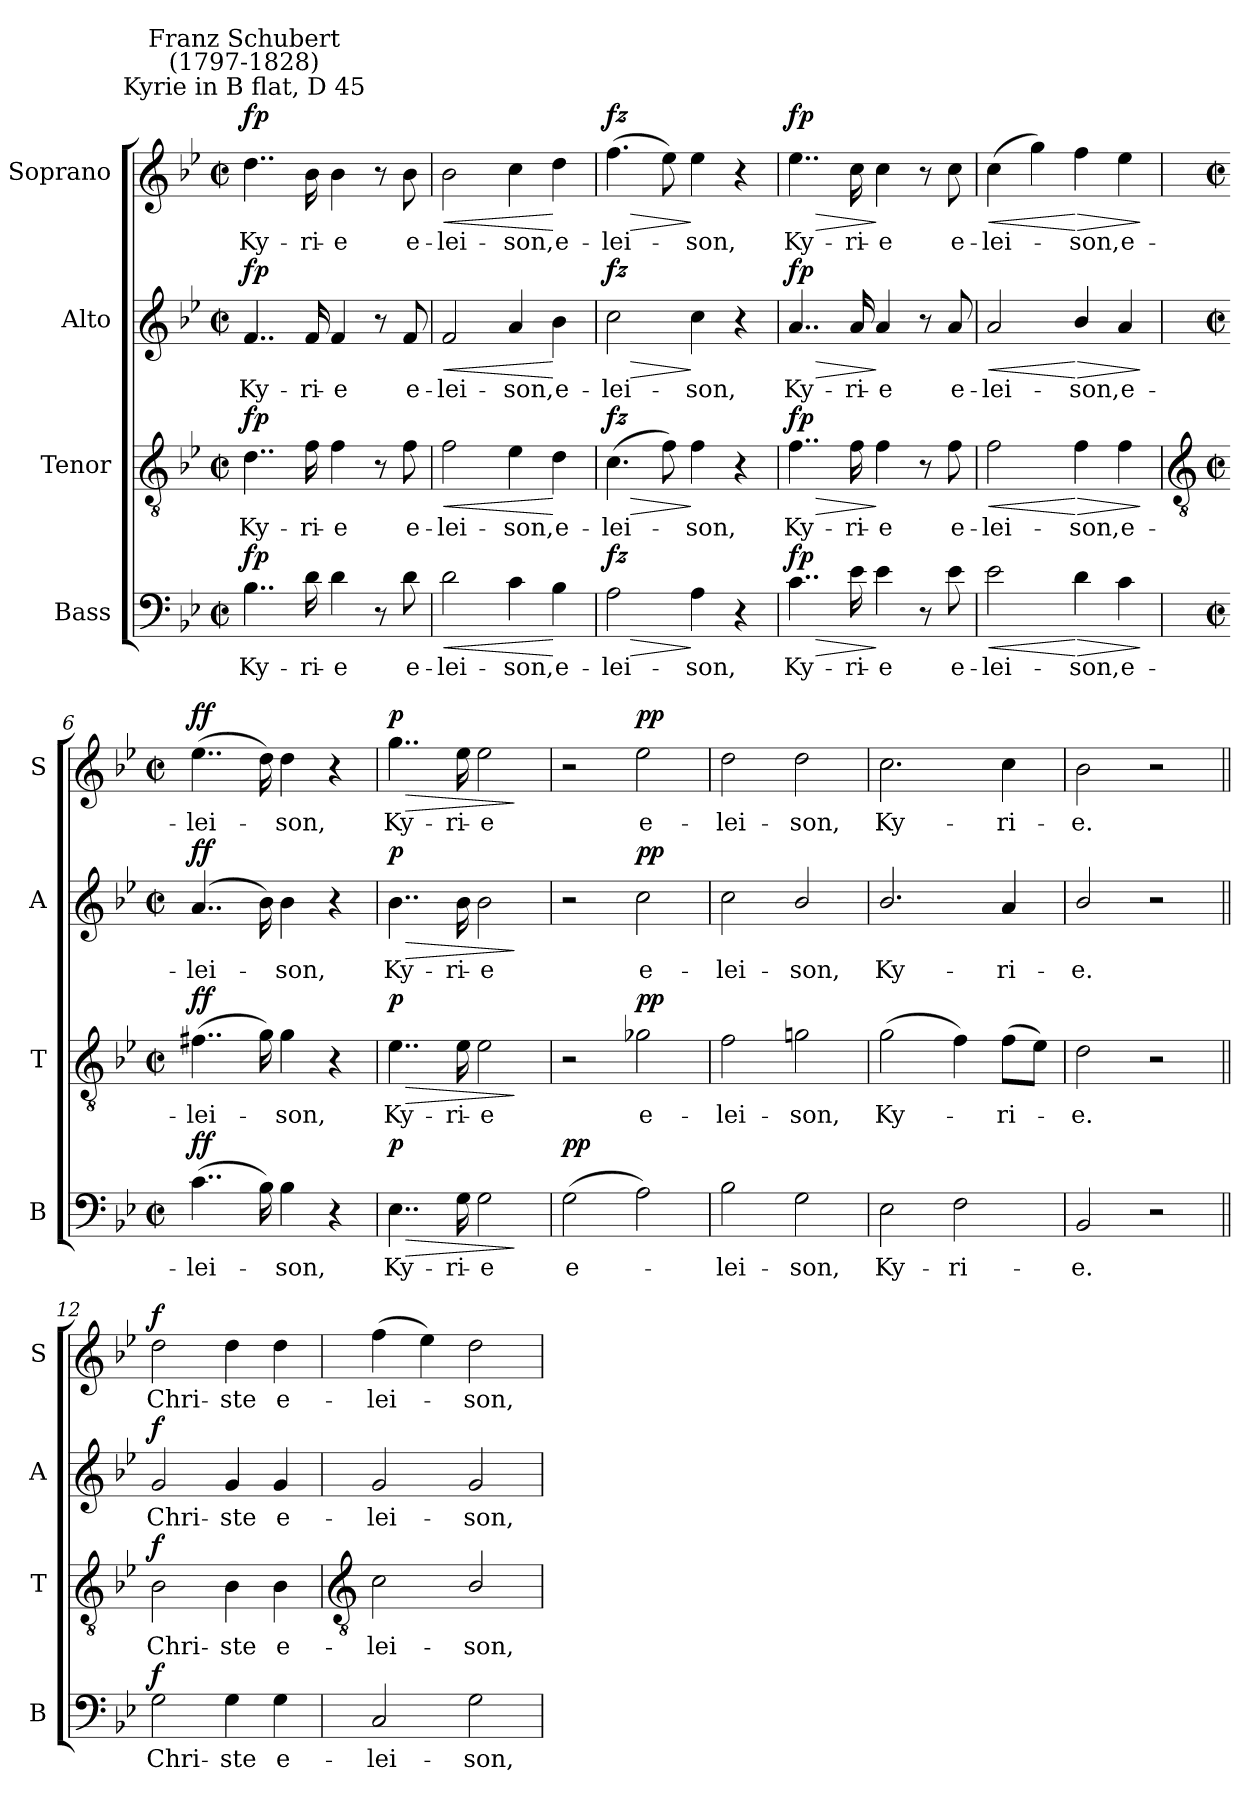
**kern	**text	**dynam	**kern	**text	**dynam	**kern	**text	**dynam	**kern	**text	**dynam
*part4	*part4	*part4	*part3	*part3	*part3	*part2	*part2	*part2	*part1	*part1	*part1
*staff4	*staff4	*staff4	*staff3	*staff3	*staff3	*staff2	*staff2	*staff2	*staff1	*staff1	*staff1
*I"Bass	*	*	*I"Tenor	*	*	*I"Alto	*	*	*I"Soprano	*	*
*I'B	*	*	*I'T	*	*	*I'A	*	*	*I'S	*	*
*clefF4	*	*	*clefGv2	*	*	*clefG2	*	*	*clefG2	*	*
*k[b-e-]	*	*	*k[b-e-]	*	*	*k[b-e-]	*	*	*k[b-e-]	*	*
*B-:	*	*	*B-:	*	*	*B-:	*	*	*B-:	*	*
*M2/2	*	*	*M2/2	*	*	*M2/2	*	*	*M2/2	*	*
*met(c|)	*	*	*met(c|)	*	*	*met(c|)	*	*	*met(c|)	*	*
=1	=1	=1	=1	=1	=1	=1	=1	=1	=1	=1	=1
!	!	!	!	!	!	!	!	!	!LO:TX:a:cj:t=Kyrie in B flat, D 45	!	!
!	!	!	!	!	!	!	!	!	!LO:TX:a:cj:t=Franz Schubert\n(1797-1828)	!	!
!	!LO:LY:b	!LO:DY:b	!	!LO:LY:b	!LO:DY:b	!	!LO:LY:b	!LO:DY:b	!	!LO:LY:b	!LO:DY:b
4..B-	Ky-	fp	4..d	Ky-	fp	4..f	Ky-	fp	4..dd	Ky-	fp
!	!LO:LY:b	!	!	!LO:LY:b	!	!	!LO:LY:b	!	!	!LO:LY:b	!
16d	-ri-	.	16f	-ri-	.	16f	-ri-	.	16b-	-ri-	.
!	!LO:LY:b	!	!	!LO:LY:b	!	!	!LO:LY:b	!	!	!LO:LY:b	!
4d	-e	.	4f	-e	.	4f	-e	.	4b-	-e	.
8r	.	.	8r	.	.	8r	.	.	8r	.	.
!	!LO:LY:b	!	!	!LO:LY:b	!	!	!LO:LY:b	!	!	!LO:LY:b	!
8d	e-	.	8f	e-	.	8f	e-	.	8b-	e-	.
=2	=2	=2	=2	=2	=2	=2	=2	=2	=2	=2	=2
!	!LO:LY:b	!LO:HP:b	!	!LO:LY:b	!LO:HP:b	!	!LO:LY:b	!LO:HP:b	!	!LO:LY:b	!LO:HP:b
2d	-lei-	<	2f	-lei-	<	2f	-lei-	<	2b-	-lei-	<
!	!LO:LY:b	!	!	!LO:LY:b	!	!	!LO:LY:b	!	!	!LO:LY:b	!
4c	-son,	.	4e-	-son,	.	4a	-son,	.	4cc	-son,	.
!	!LO:LY:b	!	!	!LO:LY:b	!	!	!LO:LY:b	!	!	!LO:LY:b	!
4B-	e-	[	4d	e-	[	4b-	e-	[	4dd	e-	[
=3	=3	=3	=3	=3	=3	=3	=3	=3	=3	=3	=3
!	!LO:LY:b	!LO:HP:b	!	!LO:LY:b	!LO:HP:b	!	!LO:LY:b	!LO:HP:b	!	!	!
!	!	!LO:DY:n=1:b	!	!	!LO:DY:n=1:b	!	!	!LO:HP:n=1:b	!	!LO:LY:b	!LO:HP:b
!	!	!	!	!	!	!	!	!LO:DY:n=1:b	!	!	!LO:DY:n=1:b
2A	lei-	> fz	(>4.c	lei-	> fz	2cc	lei-	> > fz	(>4.ff	lei-	> fz
.	.	.	8f)	.	.	.	.	.	8ee-)	.	.
!	!LO:LY:b	!	!	!LO:LY:b	!	!	!LO:LY:b	!	!	!LO:LY:b	!
4A	-son,	]	4f	son,	]	4cc	-son,	]	4ee-	son,	]
4r	.	.	4r	.	.	4r	.	]	4r	.	.
=4	=4	=4	=4	=4	=4	=4	=4	=4	=4	=4	=4
!	!LO:LY:b	!LO:HP:b	!	!LO:LY:b	!LO:HP:b	!	!LO:LY:b	!LO:HP:b	!	!LO:LY:b	!LO:HP:b
!	!	!LO:DY:n=1:b	!	!	!LO:DY:n=1:b	!	!	!LO:DY:n=1:b	!	!	!LO:DY:n=1:b
4..c	Ky-	> fp	4..f	Ky-	> fp	4..a	Ky-	> fp	4..ee-	Ky-	> fp
!	!LO:LY:b	!	!	!LO:LY:b	!	!	!LO:LY:b	!	!	!LO:LY:b	!
16e-	-ri-	.	16f	-ri-	.	16a	-ri-	.	16cc	-ri-	.
!	!LO:LY:b	!	!	!LO:LY:b	!	!	!LO:LY:b	!	!	!LO:LY:b	!
4e-	-e	]	4f	-e	]	4a	-e	]	4cc	-e	]
8r	.	.	8r	.	.	8r	.	.	8r	.	.
!	!LO:LY:b	!	!	!LO:LY:b	!	!	!LO:LY:b	!	!	!LO:LY:b	!
8e-	e-	.	8f	e-	.	8a	e-	.	8cc	e-	.
=5	=5	=5	=5	=5	=5	=5	=5	=5	=5	=5	=5
!	!LO:LY:b	!LO:HP:b	!	!LO:LY:b	!LO:HP:b	!	!LO:LY:b	!LO:HP:b	!	!LO:LY:b	!LO:HP:b
2e-	-lei-	<	2f	-lei-	<	2a	-lei-	<	(>4cc	-lei-	<
.	.	.	.	.	.	.	.	.	4gg)	.	.
!	!LO:LY:b	!LO:HP:n=1:b	!	!LO:LY:b	!LO:HP:n=1:b	!	!LO:LY:b	!LO:HP:n=1:b	!	!LO:LY:b	!LO:HP:n=1:b
4d	-son,	[ >	4f	-son,	[ >	4b-/	-son,	[ >	4ff	son,	[ >
!	!LO:LY:b	!	!	!LO:LY:b	!	!	!LO:LY:b	!	!	!LO:LY:b	!
4c	e-	.	4f	e-	.	4a	e-	.	4ee-	e-	.
.	.	]	.	.	]	.	.	]	.	.	]
!!LO:LB:g=z
=6	=6	=6	=6	=6	=6	=6	=6	=6	=6	=6	=6
*	*	*	*clefGv2	*	*	*	*	*	*	*	*
*M2/2	*	*	*M2/2	*	*	*M2/2	*	*	*M2/2	*	*
*met(c|)	*	*	*met(c|)	*	*	*met(c|)	*	*	*met(c|)	*	*
!	!LO:LY:b	!LO:DY:b	!	!LO:LY:b	!LO:DY:b	!	!LO:LY:b	!LO:DY:b	!	!LO:LY:b	!LO:DY:b
(>4..c	lei-	ff	(>4..f#X	lei-	ff	(<4..a	lei-	ff	(>4..ee-	lei-	ff
16B-)	.	.	16g)	.	.	16b-)	.	.	16dd)	.	.
!	!LO:LY:b	!	!	!LO:LY:b	!	!	!LO:LY:b	!	!	!LO:LY:b	!
4B-	son,	.	4g	son,	.	4b-	son,	.	4dd	son,	.
4r	.	.	4r	.	.	4r	.	.	4r	.	.
=7	=7	=7	=7	=7	=7	=7	=7	=7	=7	=7	=7
!	!LO:LY:b	!LO:HP:b	!	!LO:LY:b	!LO:HP:b	!	!LO:LY:b	!LO:HP:b	!	!LO:LY:b	!LO:HP:b
!	!	!LO:DY:n=1:b	!	!	!LO:DY:n=1:b	!	!	!LO:DY:n=1:b	!	!	!LO:DY:n=1:b
4..E-	Ky-	> p	4..e-	Ky-	> p	4..b-	Ky-	> p	4..gg	Ky-	> p
!	!LO:LY:b	!	!	!LO:LY:b	!	!	!LO:LY:b	!	!	!LO:LY:b	!
16G	-ri-	.	16e-	-ri-	.	16b-	-ri-	.	16ee-	-ri-	.
!	!LO:LY:b	!	!	!LO:LY:b	!	!	!LO:LY:b	!	!	!LO:LY:b	!
2G	-e	.	2e-	-e	.	2b-	-e	.	2ee-	-e	.
.	.	]	.	.	]	.	.	]	.	.	]
=8	=8	=8	=8	=8	=8	=8	=8	=8	=8	=8	=8
!	!LO:LY:b	!LO:DY:b	!	!	!	!	!	!	!	!	!
(>2G	e-	pp	2r	.	.	2r	.	.	2r	.	.
!	!	!	!	!LO:LY:b	!LO:DY:b	!	!LO:LY:b	!LO:DY:b	!	!LO:LY:b	!LO:DY:b
2A)	.	.	2g-X	e-	pp	2cc	e-	pp	2ee-	e-	pp
=9	=9	=9	=9	=9	=9	=9	=9	=9	=9	=9	=9
!	!LO:LY:b	!	!	!LO:LY:b	!	!	!LO:LY:b	!	!	!LO:LY:b	!
2B-	lei-	.	2f	-lei-	.	2cc	-lei-	.	2dd	-lei-	.
!	!LO:LY:b	!	!	!LO:LY:b	!	!	!LO:LY:b	!	!	!LO:LY:b	!
2G	-son,	.	2gn	-son,	.	2b-/	-son,	.	2dd	-son,	.
=10	=10	=10	=10	=10	=10	=10	=10	=10	=10	=10	=10
!	!LO:LY:b	!	!	!LO:LY:b	!	!	!LO:LY:b	!	!	!LO:LY:b	!
2E-	Ky-	.	(>2g	Ky-	.	2.b-/	Ky-	.	2.cc	Ky-	.
!	!LO:LY:b	!	!	!	!	!	!	!	!	!	!
2F	-ri-	.	4f)	.	.	.	.	.	.	.	.
!	!	!	!	!LO:LY:b	!	!	!LO:LY:b	!	!	!LO:LY:b	!
.	.	.	(>8fL	ri-	.	4a	-ri-	.	4cc	-ri-	.
.	.	.	8e-J)	.	.	.	.	.	.	.	.
=11	=11	=11	=11	=11	=11	=11	=11	=11	=11	=11	=11
!	!LO:LY:b	!	!	!LO:LY:b	!	!	!LO:LY:b	!	!	!LO:LY:b	!
2BB-	-e.	.	2d	e.	.	2b-/	-e.	.	2b-	-e.	.
2r	.	.	2r	.	.	2r	.	.	2r	.	.
=12||	=12||	=12||	=12||	=12||	=12||	=12||	=12||	=12||	=12||	=12||	=12||
!	!LO:LY:b	!LO:DY:b	!	!LO:LY:b	!LO:DY:b	!	!LO:LY:b	!LO:DY:b	!	!LO:LY:b	!LO:DY:b
2G	Chri-	f	2B-	Chri-	f	2g	Chri-	f	2dd	Chri-	f
!	!LO:LY:b	!	!	!LO:LY:b	!	!	!LO:LY:b	!	!	!LO:LY:b	!
4G	-ste	.	4B-	-ste	.	4g	-ste	.	4dd	-ste	.
!	!LO:LY:b	!	!	!LO:LY:b	!	!	!LO:LY:b	!	!	!LO:LY:b	!
4G	e-	.	4B-	e-	.	4g	e-	.	4dd	e-	.
!!LO:LB:g=z
=13	=13	=13	=13	=13	=13	=13	=13	=13	=13	=13	=13
*	*	*	*clefGv2	*	*	*	*	*	*	*	*
!	!LO:LY:b	!	!	!LO:LY:b	!	!	!LO:LY:b	!	!	!LO:LY:b	!
2C	-lei-	.	2c	-lei-	.	2g	-lei-	.	(>4ff	-lei-	.
.	.	.	.	.	.	.	.	.	4ee-)	.	.
!	!LO:LY:b	!	!	!LO:LY:b	!	!	!LO:LY:b	!	!	!LO:LY:b	!
2G	-son,	.	2B-/	-son,	.	2g	-son,	.	2dd	-son,	.
=	=	=	=	=	=	=	=	=	=	=	=
*-	*-	*-	*-	*-	*-	*-	*-	*-	*-	*-	*-
